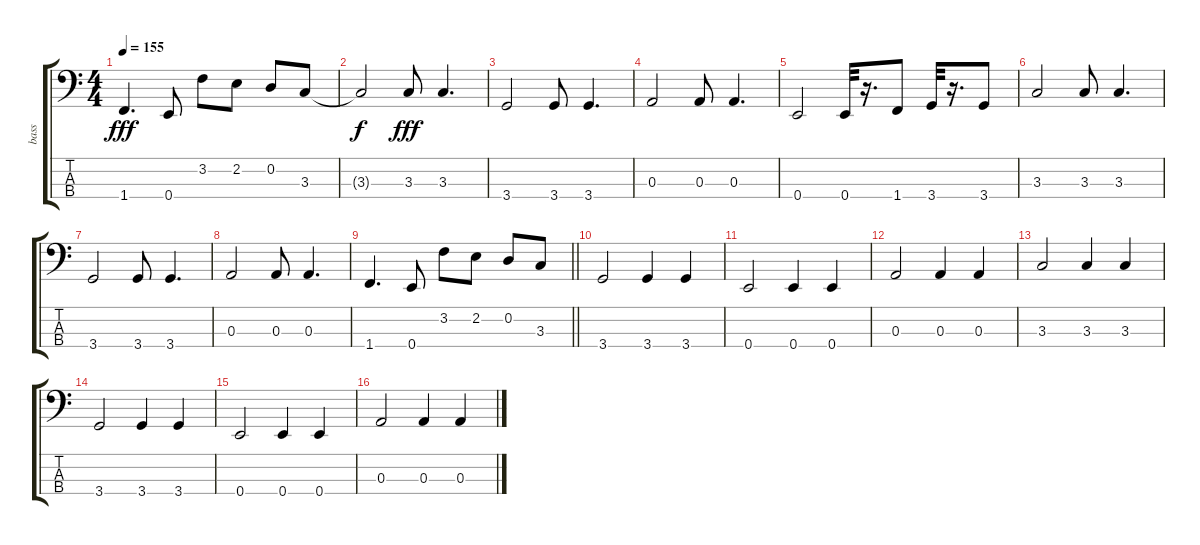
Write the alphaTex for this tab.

\track ("bass" "bass") {instrument electricbassfinger}
\staff {score tabs}
\tuning (G2 D2 A1 E1) {hide}
\ts (4 4)
\tempo 155
\clef f4
\ks c
1.4.4{d dy fff} 0.4.8 3.2.8 2.2.8 0.2.8 3.3.8 |
3.3{t}.2{dy f} 3.3.8{dy fff} 3.3.4{d txt ""} |
3.4.2 3.4.8 3.4.4{d} |
0.3.2 0.3.8 0.3.4{d} |
0.4.2 0.4.32 r.16{d} 1.4.8 3.4.32 r.16{d} 3.4.8 |
3.3.2 3.3.8 3.3.4{d} |
3.4.2 3.4.8 3.4.4{d} |
0.3.2 0.3.8 0.3.4{d} |
\barLineRight lightlight
1.4.4{d} 0.4.8 3.2.8 2.2.8 0.2.8 3.3.8 |
\section ("" "")
3.4.2 3.4.4 3.4.4 |
0.4.2 0.4.4 0.4.4 |
0.3.2 0.3.4 0.3.4 |
3.3.2 3.3.4 3.3.4 |
3.4.2 3.4.4 3.4.4 |
0.4.2 0.4.4 0.4.4 |
0.3.2 0.3.4 0.3.4
